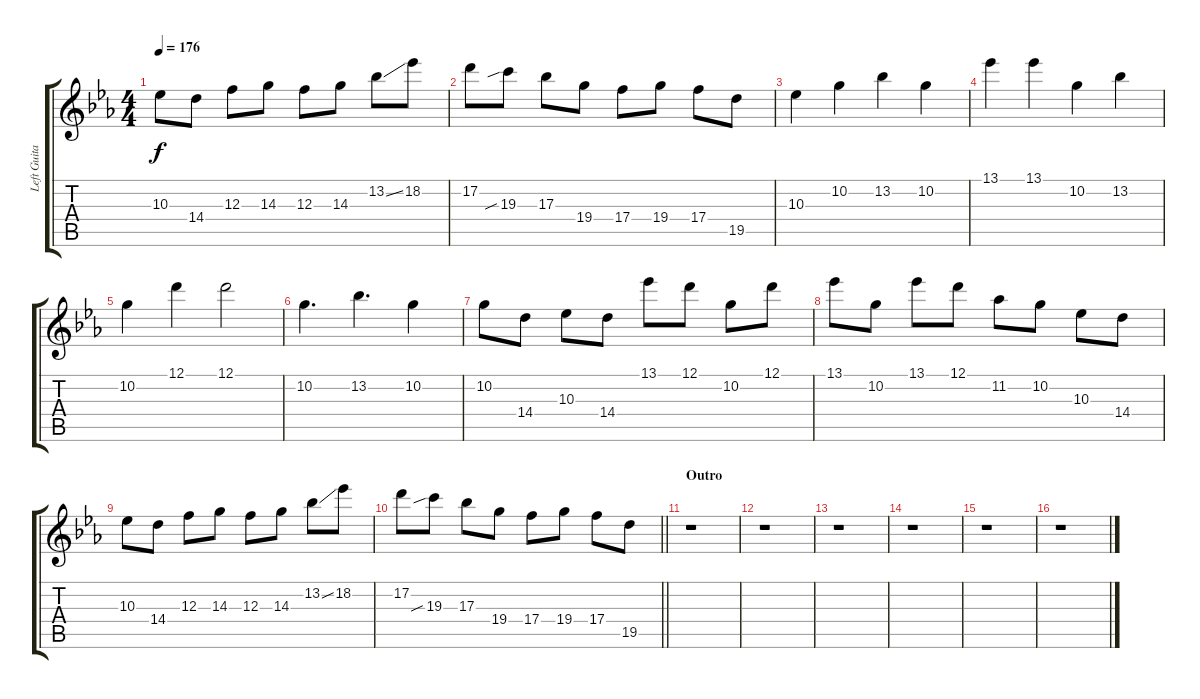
\track ("Left Guitar II" "Left Guita") {instrument overdrivenguitar}
\staff {score tabs}
\tuning (D4 A3 F3 C3 G2 C2) {hide}
\ts (4 4)
\tempo 176
\clef g2
\ks eb
10.3.8{dy f} 14.4.8 12.3.8 14.3.8 12.3.8 14.3.8 13.2{ss}.8 18.2.8 |
17.2.8 19.3{sib}.8 17.3.8 19.4.8 17.4.8 19.4.8 17.4.8 19.5.8 |
10.3.4 10.2.4 13.2.4 10.2.4 |
13.1.4 13.1.4 10.2.4 13.2.4 |
10.2.4 12.1.4 12.1.2 |
10.2.4{d} 13.2.4{d} 10.2.4 |
10.2.8 14.4.8 10.3.8 14.4.8 13.1.8 12.1.8 10.2.8 12.1.8 |
13.1.8 10.2.8 13.1.8 12.1.8 11.2.8 10.2.8 10.3.8 14.4.8 |
10.3.8 14.4.8 12.3.8 14.3.8 12.3.8 14.3.8 13.2{ss}.8 18.2.8 |
\barLineRight lightlight
17.2.8 19.3{sib}.8 17.3.8 19.4.8 17.4.8 19.4.8 17.4.8 19.5.8 |
\section ("" "Outro")
r.1 |
r.1 |
r.1 |
r.1 |
r.1 |
r.1
